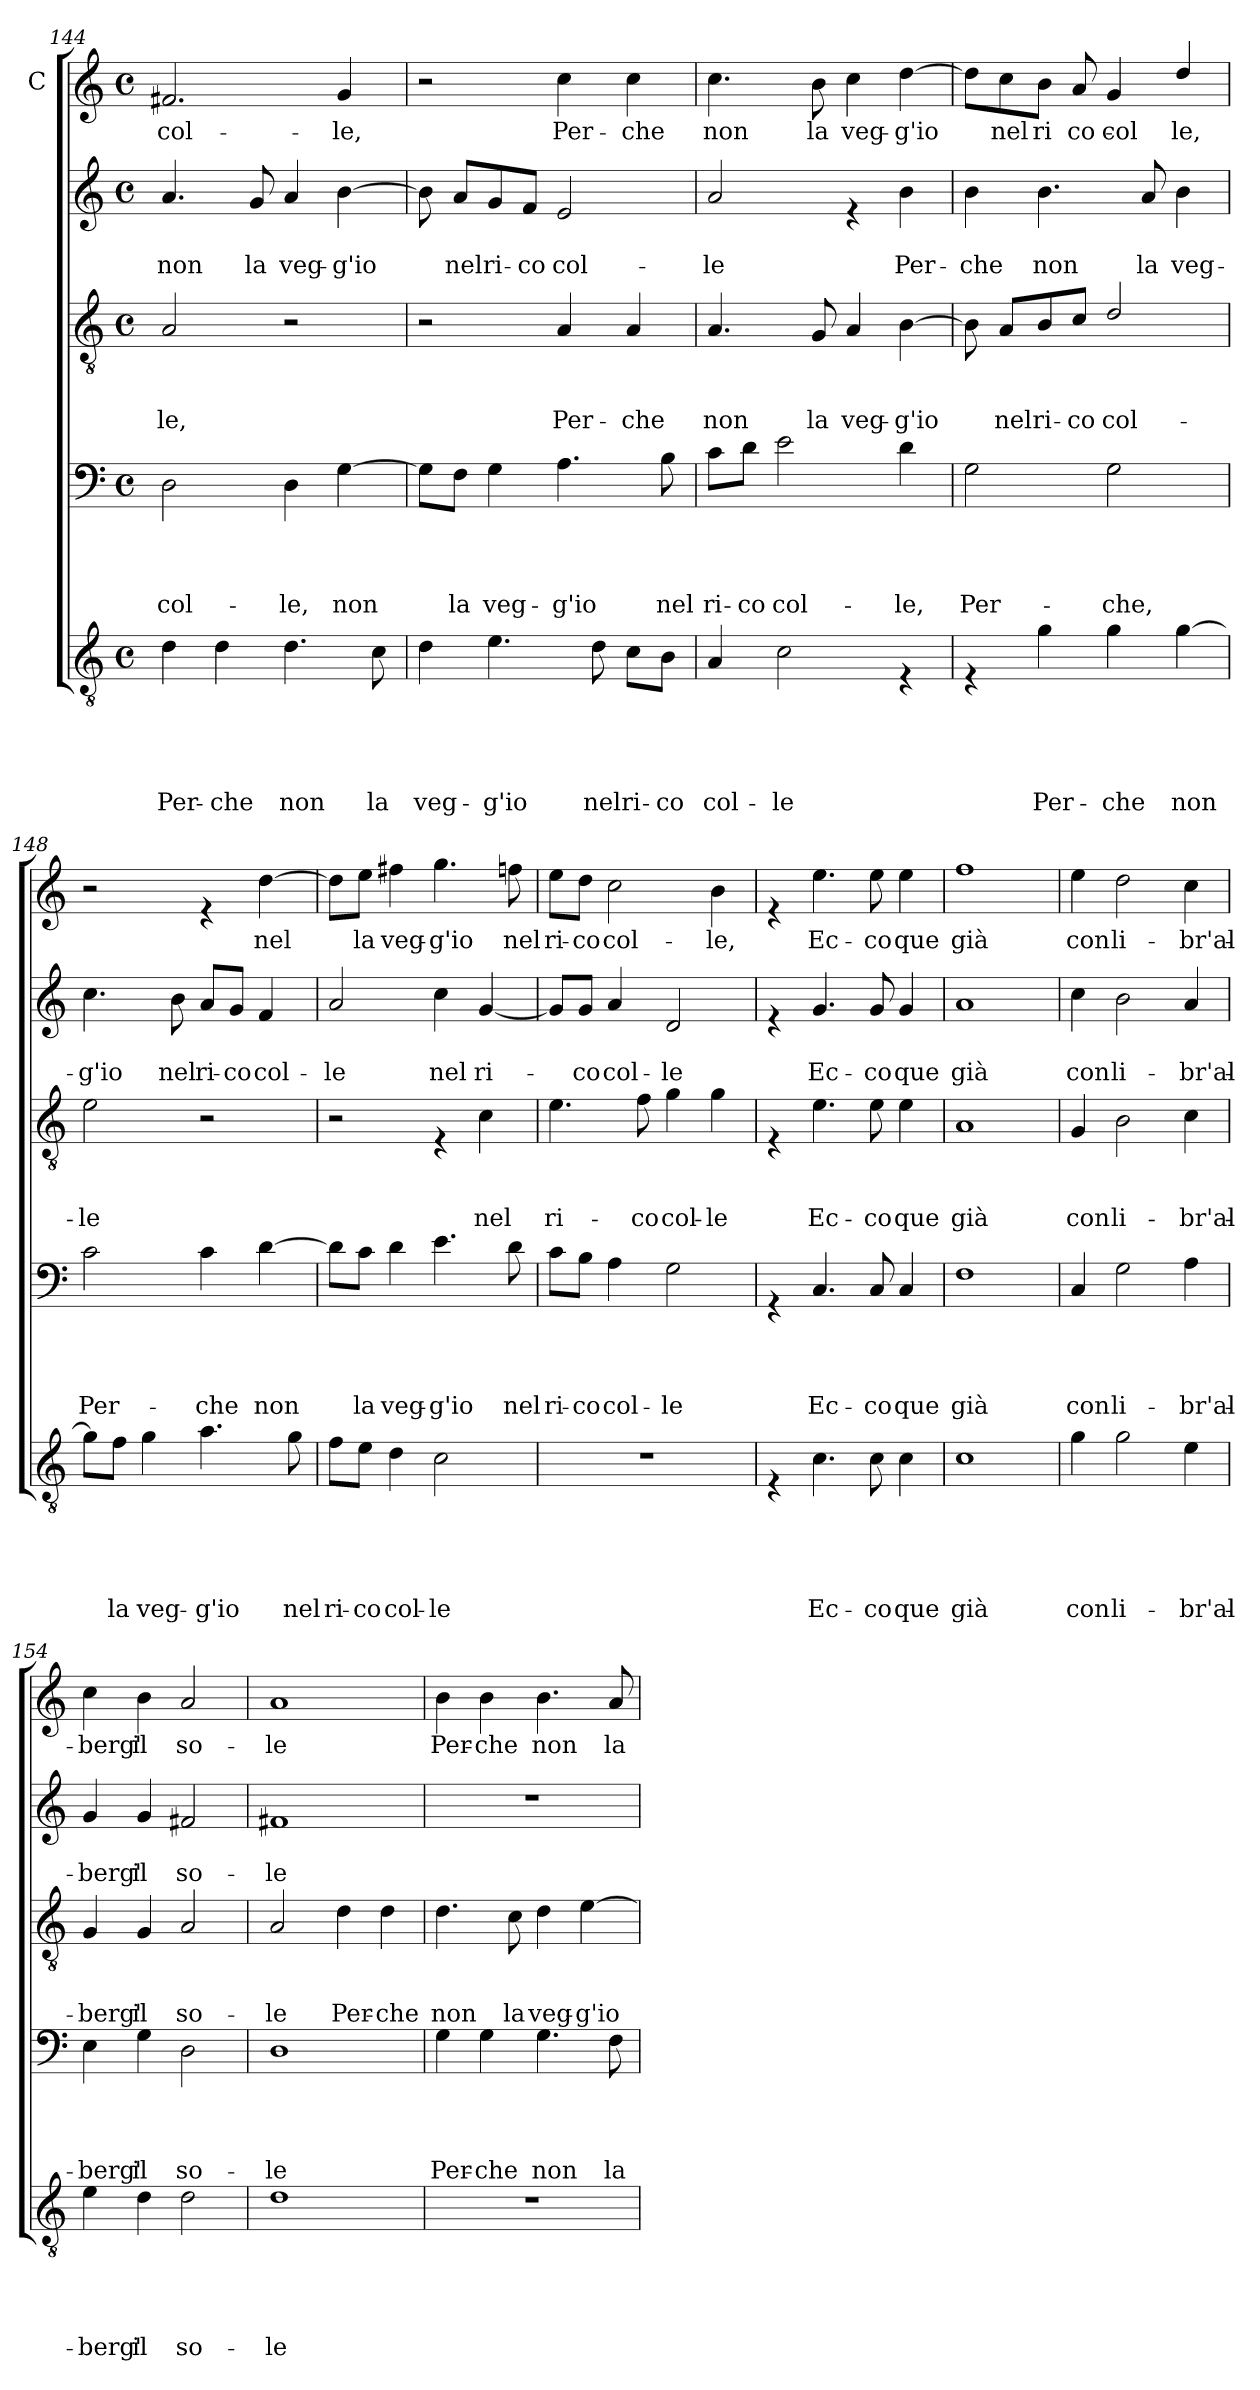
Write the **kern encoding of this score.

**kern	**text	**text	**text	**text	**text	**kern	**text	**text	**text	**text	**kern	**text	**text	**text	**kern	**text	**text	**kern	**text
*part5	*part5	*part5	*part5	*part5	*part5	*part4	*part4	*part4	*part4	*part4	*part3	*part3	*part3	*part3	*part2	*part2	*part2	*part1	*part1
*staff5	*staff5	*staff5	*staff5	*staff5	*staff5	*staff4	*staff4	*staff4	*staff4	*staff4	*staff3	*staff3	*staff3	*staff3	*staff2	*staff2	*staff2	*staff1	*staff1
*	*	*	*	*	*	*	*	*	*	*	*	*	*	*	*	*	*	*I"C	*
*clefGv2	*	*	*	*	*	*clefF4	*	*	*	*	*clefGv2	*	*	*	*clefG2	*	*	*clefG2	*
*k[]	*	*	*	*	*	*k[]	*	*	*	*	*k[]	*	*	*	*k[]	*	*	*k[]	*
*C:	*	*	*	*	*	*C:	*	*	*	*	*C:	*	*	*	*C:	*	*	*C:	*
*M4/4	*	*	*	*	*	*M4/4	*	*	*	*	*M4/4	*	*	*	*M4/4	*	*	*M4/4	*
*met(c)	*	*	*	*	*	*met(c)	*	*	*	*	*met(c)	*	*	*	*met(c)	*	*	*met(c)	*
=144	=144	=144	=144	=144	=144	=144	=144	=144	=144	=144	=144	=144	=144	=144	=144	=144	=144	=144	=144
!	!	!	!	!	!LO:LY:b	!	!	!	!	!LO:LY:b	!	!	!	!LO:LY:b	!	!	!LO:LY:b	!	!LO:LY:b
4d\	.	.	.	.	Per-	2D\	.	.	.	col-	2A/	.	.	-le,	4.a/	.	non	2.f#X/	col-
!	!	!	!	!	!LO:LY:b	!	!	!	!	!	!	!	!	!	!	!	!	!	!
4d\	.	.	.	.	-che	.	.	.	.	.	.	.	.	.	.	.	.	.	.
!	!	!	!	!	!	!	!	!	!	!	!	!	!	!	!	!	!LO:LY:b	!	!
.	.	.	.	.	.	.	.	.	.	.	.	.	.	.	8g/	.	la	.	.
!	!	!	!	!	!LO:LY:b	!	!	!	!	!LO:LY:b	!	!	!	!	!	!	!LO:LY:b	!	!
4.d\	.	.	.	.	non	4D\	.	.	.	-le,	2r	.	.	.	4a/	.	veg-	.	.
!	!	!	!	!	!	!	!	!	!	!LO:LY:b	!	!	!	!	!	!	!LO:LY:b	!	!LO:LY:b
.	.	.	.	.	.	[>4G\	.	.	.	non	.	.	.	.	[>4b\	.	-g'io	4g/	-le,
!	!	!	!	!	!LO:LY:b	!	!	!	!	!	!	!	!	!	!	!	!	!	!
8c\	.	.	.	.	la	.	.	.	.	.	.	.	.	.	.	.	.	.	.
=145	=145	=145	=145	=145	=145	=145	=145	=145	=145	=145	=145	=145	=145	=145	=145	=145	=145	=145	=145
!	!	!	!	!	!LO:LY:b	!	!	!	!	!	!	!	!	!	!	!	!	!	!
4d\	.	.	.	.	veg-	8G\L]	.	.	.	.	2r	.	.	.	8b\]	.	.	2r	.
!	!	!	!	!	!	!	!	!	!	!LO:LY:b	!	!	!	!	!	!	!LO:LY:b	!	!
.	.	.	.	.	.	8F\J	.	.	.	la	.	.	.	.	8a/L	.	nel	.	.
!	!	!	!	!	!LO:LY:b	!	!	!	!	!LO:LY:b	!	!	!	!	!	!	!LO:LY:b	!	!
4.e\	.	.	.	.	-g'io	4G\	.	.	.	veg-	.	.	.	.	8g/	.	ri-	.	.
!	!	!	!	!	!	!	!	!	!	!	!	!	!	!	!	!	!LO:LY:b	!	!
.	.	.	.	.	.	.	.	.	.	.	.	.	.	.	8f/J	.	-co	.	.
!	!	!	!	!	!	!	!	!	!	!LO:LY:b	!	!	!	!LO:LY:b	!	!	!LO:LY:b	!	!LO:LY:b
.	.	.	.	.	.	4.A\	.	.	.	-g'io	4A/	.	.	Per-	2e/	.	col-	4cc\	Per-
!	!	!	!	!	!LO:LY:b	!	!	!	!	!	!	!	!	!	!	!	!	!	!
8d\	.	.	.	.	nel	.	.	.	.	.	.	.	.	.	.	.	.	.	.
!	!	!	!	!	!LO:LY:b	!	!	!	!	!	!	!	!	!LO:LY:b	!	!	!	!	!LO:LY:b
8c\L	.	.	.	.	ri-	.	.	.	.	.	4A/	.	.	-che	.	.	.	4cc\	-che
!	!	!	!	!	!LO:LY:b	!	!	!	!	!LO:LY:b	!	!	!	!	!	!	!	!	!
8B\J	.	.	.	.	-co	8B\	.	.	.	nel	.	.	.	.	.	.	.	.	.
!!LO:LB:g=z
=146	=146	=146	=146	=146	=146	=146	=146	=146	=146	=146	=146	=146	=146	=146	=146	=146	=146	=146	=146
!	!	!	!	!	!LO:LY:b	!	!	!	!	!LO:LY:b	!	!	!	!LO:LY:b	!	!	!LO:LY:b	!	!LO:LY:b
4A/	.	.	.	.	col-	8c\L	.	.	.	ri-	4.A/	.	.	non	2a/	.	-le	4.cc\	non
!	!	!	!	!	!	!	!	!	!	!LO:LY:b	!	!	!	!	!	!	!	!	!
.	.	.	.	.	.	8d\J	.	.	.	-co	.	.	.	.	.	.	.	.	.
!	!	!	!	!	!LO:LY:b	!	!	!	!	!LO:LY:b	!	!	!	!	!	!	!	!	!
2c\	.	.	.	.	-le	2e\	.	.	.	col-	.	.	.	.	.	.	.	.	.
!	!	!	!	!	!	!	!	!	!	!	!	!	!	!LO:LY:b	!	!	!	!	!LO:LY:b
.	.	.	.	.	.	.	.	.	.	.	8G/	.	.	la	.	.	.	8b\	la
!	!	!	!	!	!	!	!	!	!	!	!	!	!	!LO:LY:b	!	!	!	!	!LO:LY:b
.	.	.	.	.	.	.	.	.	.	.	4A/	.	.	veg-	4re	.	.	4cc\	veg-
!	!	!	!	!	!	!	!	!	!	!LO:LY:b	!	!	!	!LO:LY:b	!	!	!LO:LY:b	!	!LO:LY:b
4rE	.	.	.	.	.	4d\	.	.	.	-le,	[>4B\	.	.	-g'io	4b\	.	Per-	[>4dd\	-g'io
!!LO:LB:g=z
=147	=147	=147	=147	=147	=147	=147	=147	=147	=147	=147	=147	=147	=147	=147	=147	=147	=147	=147	=147
!	!	!	!	!	!	!	!	!	!	!LO:LY:b	!	!	!	!	!	!	!LO:LY:b	!	!
*	*	*	*	*	*	*	*	*	*	*	*^	*	*	*	*	*	*	*^	*
4rE	.	.	.	.	.	2G\	.	.	.	Per-	8B\]	8ryy	.	.	.	4b\	.	-che	8dd\L]	4.ryy	.
!	!	!	!	!	!	!	!	!	!	!	!	!	!	!	!LO:LY:b	!	!	!	!	!	!LO:LY:b
.	.	.	.	.	.	.	.	.	.	.	4.ryy	8A/L	.	.	-nel	.	.	.	8cc\	.	nel
!	!	!	!	!	!LO:LY:b	!	!	!	!	!	!	!	!	!	!LO:LY:b	!	!	!LO:LY:b	!	!	!LO:LY:b
4g\	.	.	.	.	Per-	.	.	.	.	.	.	8B/	.	.	ri-	4.b\	.	non	8b\J	.	ri-
!	!	!	!	!	!	!	!	!	!	!	!	!	!	!	!LO:LY:b	!	!	!	!	!	!LO:LY:b
.	.	.	.	.	.	.	.	.	.	.	.	8c/J	.	.	-co	.	.	.	4.ryy	8a/	co
!	!	!	!	!	!LO:LY:b	!	!	!	!	!LO:LY:b	!	!	!	!	!LO:LY:b	!	!	!	!	!	!LO:LY:b
4g\	.	.	.	.	-che	2G\	.	.	.	-che,	2d/	2ryy	.	.	col-	.	.	.	.	4g/	col-
!	!	!	!	!	!	!	!	!	!	!	!	!	!	!	!	!	!	!LO:LY:b	!	!	!
.	.	.	.	.	.	.	.	.	.	.	.	.	.	.	.	8a/	.	la	.	.	.
!	!	!	!	!	!LO:LY:b	!	!	!	!	!	!	!	!	!	!	!	!	!LO:LY:b	!	!	!LO:LY:b
[>4g\	.	.	.	.	non	.	.	.	.	.	.	.	.	.	.	4b\	.	veg-	4dd/	4ryy	-le,
*	*	*	*	*	*	*	*	*	*	*	*v	*v	*	*	*	*	*	*	*	*	*
=148	=148	=148	=148	=148	=148	=148	=148	=148	=148	=148	=148	=148	=148	=148	=148	=148	=148	=148	=148	=148
!	!	!	!	!	!	!	!	!	!	!LO:LY:b	!	!	!	!LO:LY:b	!	!	!LO:LY:b	!	!	!
*^	*	*	*	*	*	*	*	*	*	*	*	*	*	*	*	*	*	*v	*v	*
8g\L]	2.ryy	.	.	.	.	.	2c\	.	.	.	Per-	2e\	.	.	le	4.cc\	.	-g'io	2r	.
!	!	!	!	!	!	!LO:LY:b	!	!	!	!	!	!	!	!	!	!	!	!	!	!
8f\J	.	.	.	.	.	la	.	.	.	.	.	.	.	.	.	.	.	.	.	.
!	!	!	!	!	!	!LO:LY:b	!	!	!	!	!	!	!	!	!	!	!	!	!	!
4g\	.	.	.	.	.	veg-	.	.	.	.	.	.	.	.	.	.	.	.	.	.
!	!	!	!	!	!	!	!	!	!	!	!	!	!	!	!	!	!	!LO:LY:b	!	!
.	.	.	.	.	.	.	.	.	.	.	.	.	.	.	.	8b\	.	nel	.	.
!	!	!	!	!	!	!LO:LY:b	!	!	!	!	!LO:LY:b	!	!	!	!	!	!	!LO:LY:b	!	!
4.a\	.	.	.	.	.	-g'io	4c\	.	.	.	-che	2r	.	.	.	8a/L	.	ri-	4re	.
!	!	!	!	!	!	!	!	!	!	!	!	!	!	!	!	!	!	!LO:LY:b	!	!
.	.	.	.	.	.	.	.	.	.	.	.	.	.	.	.	8g/J	.	-co	.	.
!	!	!	!	!	!	!	!	!	!	!	!LO:LY:b	!	!	!	!	!	!	!LO:LY:b	!	!LO:LY:b
.	4ryy	.	.	.	.	.	[>4d\	.	.	.	non	.	.	.	.	4f/	.	col-	[>4dd\	-nel
!	!	!	!	!	!	!LO:LY:b	!	!	!	!	!	!	!	!	!	!	!	!	!	!
8g\	.	.	.	.	.	nel	.	.	.	.	.	.	.	.	.	.	.	.	.	.
=149	=149	=149	=149	=149	=149	=149	=149	=149	=149	=149	=149	=149	=149	=149	=149	=149	=149	=149	=149	=149
!	!	!	!	!	!	!LO:LY:b	!	!	!	!	!	!	!	!	!	!	!	!LO:LY:b	!	!
*v	*v	*	*	*	*	*	*	*	*	*	*	*	*	*	*	*	*	*	*	*
8f\L	.	.	.	.	ri-	8d\L]	.	.	.	.	2r	.	.	.	2a/	.	-le	8dd\L]	.
!	!	!	!	!	!LO:LY:b	!	!	!	!	!LO:LY:b	!	!	!	!	!	!	!	!	!LO:LY:b
8e\J	.	.	.	.	-co	8c\J	.	.	.	la	.	.	.	.	.	.	.	8ee\J	la
!	!	!	!	!	!LO:LY:b	!	!	!	!	!LO:LY:b	!	!	!	!	!	!	!	!	!LO:LY:b
4d\	.	.	.	.	col-	4d\	.	.	.	veg-	.	.	.	.	.	.	.	4ff#X\	veg-
!	!	!	!	!	!LO:LY:b	!	!	!	!	!LO:LY:b	!	!	!	!	!	!	!LO:LY:b	!	!LO:LY:b
2c\	.	.	.	.	-le	4.e\	.	.	.	-g'io	4rE	.	.	.	4cc\	.	nel	4.gg\	-g'io
!	!	!	!	!	!	!	!	!	!	!	!	!	!	!LO:LY:b	!	!	!LO:LY:b	!	!
.	.	.	.	.	.	.	.	.	.	.	4c\	.	.	nel	[<4g/	.	ri-	.	.
!	!	!	!	!	!	!	!	!	!	!LO:LY:b	!	!	!	!	!	!	!	!	!LO:LY:b
.	.	.	.	.	.	8d\	.	.	.	nel	.	.	.	.	.	.	.	8ffn\	nel
=150	=150	=150	=150	=150	=150	=150	=150	=150	=150	=150	=150	=150	=150	=150	=150	=150	=150	=150	=150
!	!	!	!	!	!	!	!	!	!	!LO:LY:b	!	!	!	!LO:LY:b	!	!	!	!	!LO:LY:b
1r	.	.	.	.	.	8c\L	.	.	.	ri-	4.e\	.	.	ri-	8g/L]	.	.	8ee\L	ri-
!	!	!	!	!	!	!	!	!	!	!LO:LY:b	!	!	!	!	!	!	!LO:LY:b	!	!LO:LY:b
.	.	.	.	.	.	8B\J	.	.	.	-co	.	.	.	.	8g/J	.	-co	8dd\J	-co
!	!	!	!	!	!	!	!	!	!	!LO:LY:b	!	!	!	!	!	!	!LO:LY:b	!	!LO:LY:b
.	.	.	.	.	.	4A\	.	.	.	col-	.	.	.	.	4a/	.	col-	2cc\	col-
!	!	!	!	!	!	!	!	!	!	!	!	!	!	!LO:LY:b	!	!	!	!	!
.	.	.	.	.	.	.	.	.	.	.	8f\	.	.	-co	.	.	.	.	.
!	!	!	!	!	!	!	!	!	!	!LO:LY:b	!	!	!	!LO:LY:b	!	!	!LO:LY:b	!	!
.	.	.	.	.	.	2G\	.	.	.	-le	4g\	.	.	col-	2d/	.	-le	.	.
!	!	!	!	!	!	!	!	!	!	!	!	!	!	!LO:LY:b	!	!	!	!	!LO:LY:b
.	.	.	.	.	.	.	.	.	.	.	4g\	.	.	-le	.	.	.	4b\	-le,
!!LO:PB:g=z
=151	=151	=151	=151	=151	=151	=151	=151	=151	=151	=151	=151	=151	=151	=151	=151	=151	=151	=151	=151
4rE	.	.	.	.	.	4rGG	.	.	.	.	4rE	.	.	.	4re	.	.	4re	.
!	!	!	!	!	!LO:LY:b	!	!	!	!	!LO:LY:b	!	!	!	!LO:LY:b	!	!	!LO:LY:b	!	!LO:LY:b
4.c\	.	.	.	.	Ec-	4.C/	.	.	.	Ec-	4.e\	.	.	Ec-	4.g/	.	Ec-	4.ee\	Ec-
!	!	!	!	!	!LO:LY:b	!	!	!	!	!LO:LY:b	!	!	!	!LO:LY:b	!	!	!LO:LY:b	!	!LO:LY:b
8c\	.	.	.	.	-co	8C/	.	.	.	-co	8e\	.	.	-co	8g/	.	-co	8ee\	-co
!	!	!	!	!	!LO:LY:b	!	!	!	!	!LO:LY:b	!	!	!	!LO:LY:b	!	!	!LO:LY:b	!	!LO:LY:b
4c\	.	.	.	.	que	4C/	.	.	.	que	4e\	.	.	que	4g/	.	que	4ee\	que
=152	=152	=152	=152	=152	=152	=152	=152	=152	=152	=152	=152	=152	=152	=152	=152	=152	=152	=152	=152
!	!	!	!	!	!LO:LY:b	!	!	!	!	!LO:LY:b	!	!	!	!LO:LY:b	!	!	!LO:LY:b	!	!LO:LY:b
1c	.	.	.	.	già	1F	.	.	.	già	1A	.	.	già	1a	.	già	1ff	già
=153	=153	=153	=153	=153	=153	=153	=153	=153	=153	=153	=153	=153	=153	=153	=153	=153	=153	=153	=153
!	!	!	!	!	!LO:LY:b	!	!	!	!	!LO:LY:b	!	!	!	!LO:LY:b	!	!	!LO:LY:b	!	!LO:LY:b
4g\	.	.	.	.	con	4C/	.	.	.	con	4G/	.	.	con	4cc\	.	con	4ee\	con
!	!	!	!	!	!LO:LY:b	!	!	!	!	!LO:LY:b	!	!	!	!LO:LY:b	!	!	!LO:LY:b	!	!LO:LY:b
2g\	.	.	.	.	li-	2G\	.	.	.	li-	2B\	.	.	li-	2b\	.	li-	2dd\	li-
!	!	!	!	!	!LO:LY:b	!	!	!	!	!LO:LY:b	!	!	!	!LO:LY:b	!	!	!LO:LY:b	!	!LO:LY:b
4e\	.	.	.	.	-br'al-	4A\	.	.	.	-br'al-	4c\	.	.	-br'al-	4a/	.	-br'al-	4cc\	-br'al-
=154	=154	=154	=154	=154	=154	=154	=154	=154	=154	=154	=154	=154	=154	=154	=154	=154	=154	=154	=154
!	!	!	!	!	!LO:LY:b	!	!	!	!	!LO:LY:b	!	!	!	!LO:LY:b	!	!	!LO:LY:b	!	!LO:LY:b
4e\	.	.	.	.	-berg'	4E\	.	.	.	-berg'	4G/	.	.	-berg'	4g/	.	-berg'	4cc\	-berg'
!	!	!	!	!	!LO:LY:b	!	!	!	!	!LO:LY:b	!	!	!	!LO:LY:b	!	!	!LO:LY:b	!	!LO:LY:b
4d\	.	.	.	.	il	4G\	.	.	.	il	4G/	.	.	il	4g/	.	il	4b\	il
!	!	!	!	!	!LO:LY:b	!	!	!	!	!LO:LY:b	!	!	!	!LO:LY:b	!	!	!LO:LY:b	!	!LO:LY:b
2d\	.	.	.	.	so-	2D\	.	.	.	so-	2A/	.	.	so-	2f#X/	.	so-	2a/	so-
=155	=155	=155	=155	=155	=155	=155	=155	=155	=155	=155	=155	=155	=155	=155	=155	=155	=155	=155	=155
!	!	!	!	!	!LO:LY:b	!	!	!	!	!LO:LY:b	!	!	!	!LO:LY:b	!	!	!LO:LY:b	!	!LO:LY:b
1d	.	.	.	.	-le	1D	.	.	.	-le	2A/	.	.	-le	1f#X	.	-le	1a	-le
!	!	!	!	!	!	!	!	!	!	!	!	!	!	!LO:LY:b	!	!	!	!	!
.	.	.	.	.	.	.	.	.	.	.	4d\	.	.	Per-	.	.	.	.	.
!	!	!	!	!	!	!	!	!	!	!	!	!	!	!LO:LY:b	!	!	!	!	!
.	.	.	.	.	.	.	.	.	.	.	4d\	.	.	-che	.	.	.	.	.
=156	=156	=156	=156	=156	=156	=156	=156	=156	=156	=156	=156	=156	=156	=156	=156	=156	=156	=156	=156
!	!	!	!	!	!	!	!	!	!	!LO:LY:b	!	!	!	!LO:LY:b	!	!	!	!	!LO:LY:b
1r	.	.	.	.	.	4G\	.	.	.	Per-	4.d\	.	.	non	1r	.	.	4b\	Per-
!	!	!	!	!	!	!	!	!	!	!LO:LY:b	!	!	!	!	!	!	!	!	!LO:LY:b
.	.	.	.	.	.	4G\	.	.	.	-che	.	.	.	.	.	.	.	4b\	-che
!	!	!	!	!	!	!	!	!	!	!	!	!	!	!LO:LY:b	!	!	!	!	!
.	.	.	.	.	.	.	.	.	.	.	8c\	.	.	la	.	.	.	.	.
!	!	!	!	!	!	!	!	!	!	!LO:LY:b	!	!	!	!LO:LY:b	!	!	!	!	!LO:LY:b
.	.	.	.	.	.	4.G\	.	.	.	non	4d\	.	.	veg-	.	.	.	4.b\	non
!	!	!	!	!	!	!	!	!	!	!	!	!	!	!LO:LY:b	!	!	!	!	!
.	.	.	.	.	.	.	.	.	.	.	[>4e\	.	.	-g'io	.	.	.	.	.
!	!	!	!	!	!	!	!	!	!	!LO:LY:b	!	!	!	!	!	!	!	!	!LO:LY:b
.	.	.	.	.	.	8F\	.	.	.	la	.	.	.	.	.	.	.	8a/	la
=	=	=	=	=	=	=	=	=	=	=	=	=	=	=	=	=	=	=	=
*-	*-	*-	*-	*-	*-	*-	*-	*-	*-	*-	*-	*-	*-	*-	*-	*-	*-	*-	*-
